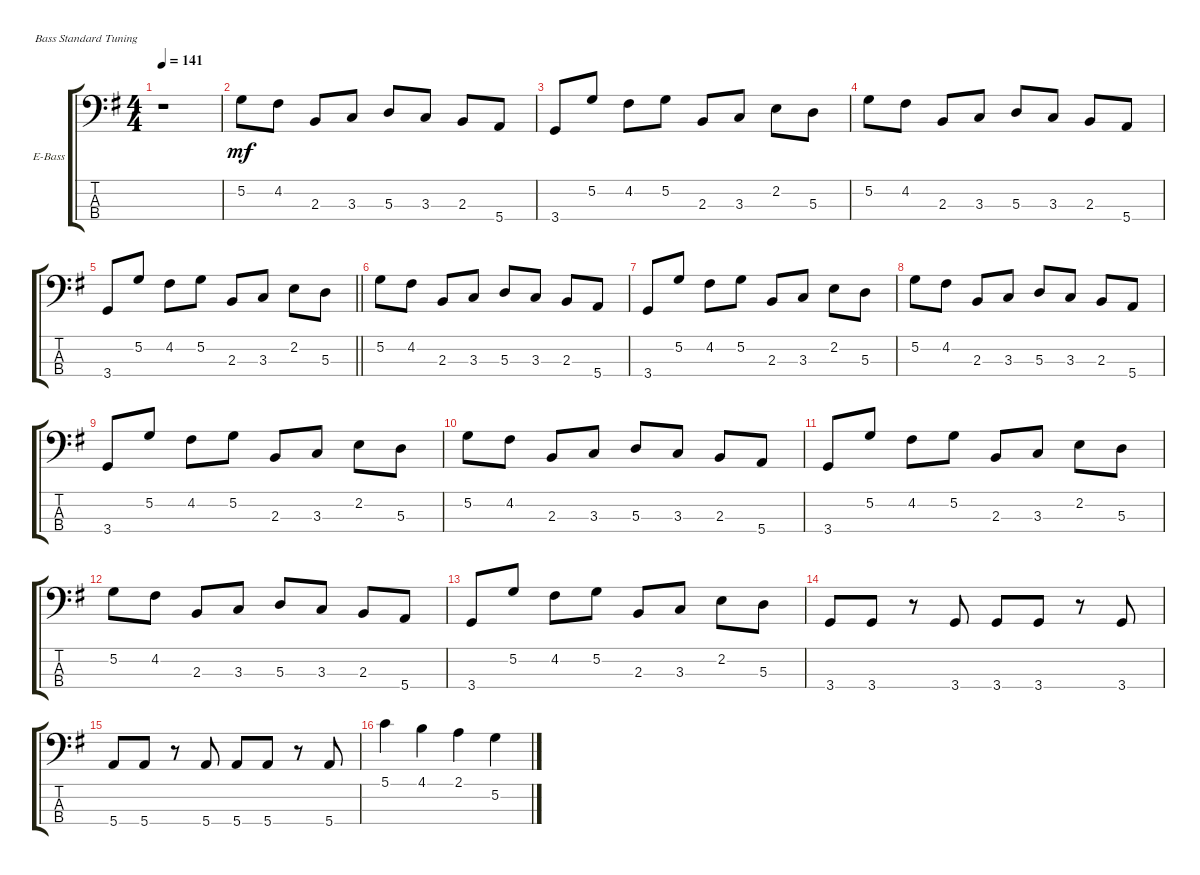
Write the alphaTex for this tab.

\defaultSystemsLayout 4
\bracketExtendMode groupsimilarinstruments
\firstSystemTrackNameOrientation horizontal
\otherSystemsTrackNameOrientation horizontal
\track ("Electric Bass" "E-Bass") {instrument electricbassfinger}
\staff {score tabs}
\tuning (G2 D2 A1 E1)
\ts (4 4)
\tempo 141
\clef f4
\ks g
r.1{dy mf instrument electricbassfinger} |
5.2.8 4.2.8 2.3.8 3.3.8 5.3.8 3.3.8 2.3.8 5.4.8 |
3.4.8 5.2.8 4.2.8 5.2.8 2.3.8 3.3.8 2.2.8 5.3.8 |
5.2.8 4.2.8 2.3.8 3.3.8 5.3.8 3.3.8 2.3.8 5.4.8 |
\barLineRight lightlight
3.4.8 5.2.8 4.2.8 5.2.8 2.3.8 3.3.8 2.2.8 5.3.8 |
5.2.8 4.2.8 2.3.8 3.3.8 5.3.8 3.3.8 2.3.8 5.4.8 |
3.4.8 5.2.8 4.2.8 5.2.8 2.3.8 3.3.8 2.2.8 5.3.8 |
5.2.8 4.2.8 2.3.8 3.3.8 5.3.8 3.3.8 2.3.8 5.4.8 |
3.4.8 5.2.8 4.2.8 5.2.8 2.3.8 3.3.8 2.2.8 5.3.8 |
5.2.8 4.2.8 2.3.8 3.3.8 5.3.8 3.3.8 2.3.8 5.4.8 |
3.4.8 5.2.8 4.2.8 5.2.8 2.3.8 3.3.8 2.2.8 5.3.8 |
5.2.8 4.2.8 2.3.8 3.3.8 5.3.8 3.3.8 2.3.8 5.4.8 |
3.4.8 5.2.8 4.2.8 5.2.8 2.3.8 3.3.8 2.2.8 5.3.8 |
3.4.8 3.4.8 r.8 3.4.8 3.4.8 3.4.8 r.8 3.4.8 |
5.4.8 5.4.8 r.8 5.4.8 5.4.8 5.4.8 r.8 5.4.8 |
5.1.4 4.1.4 2.1.4 5.2.4
